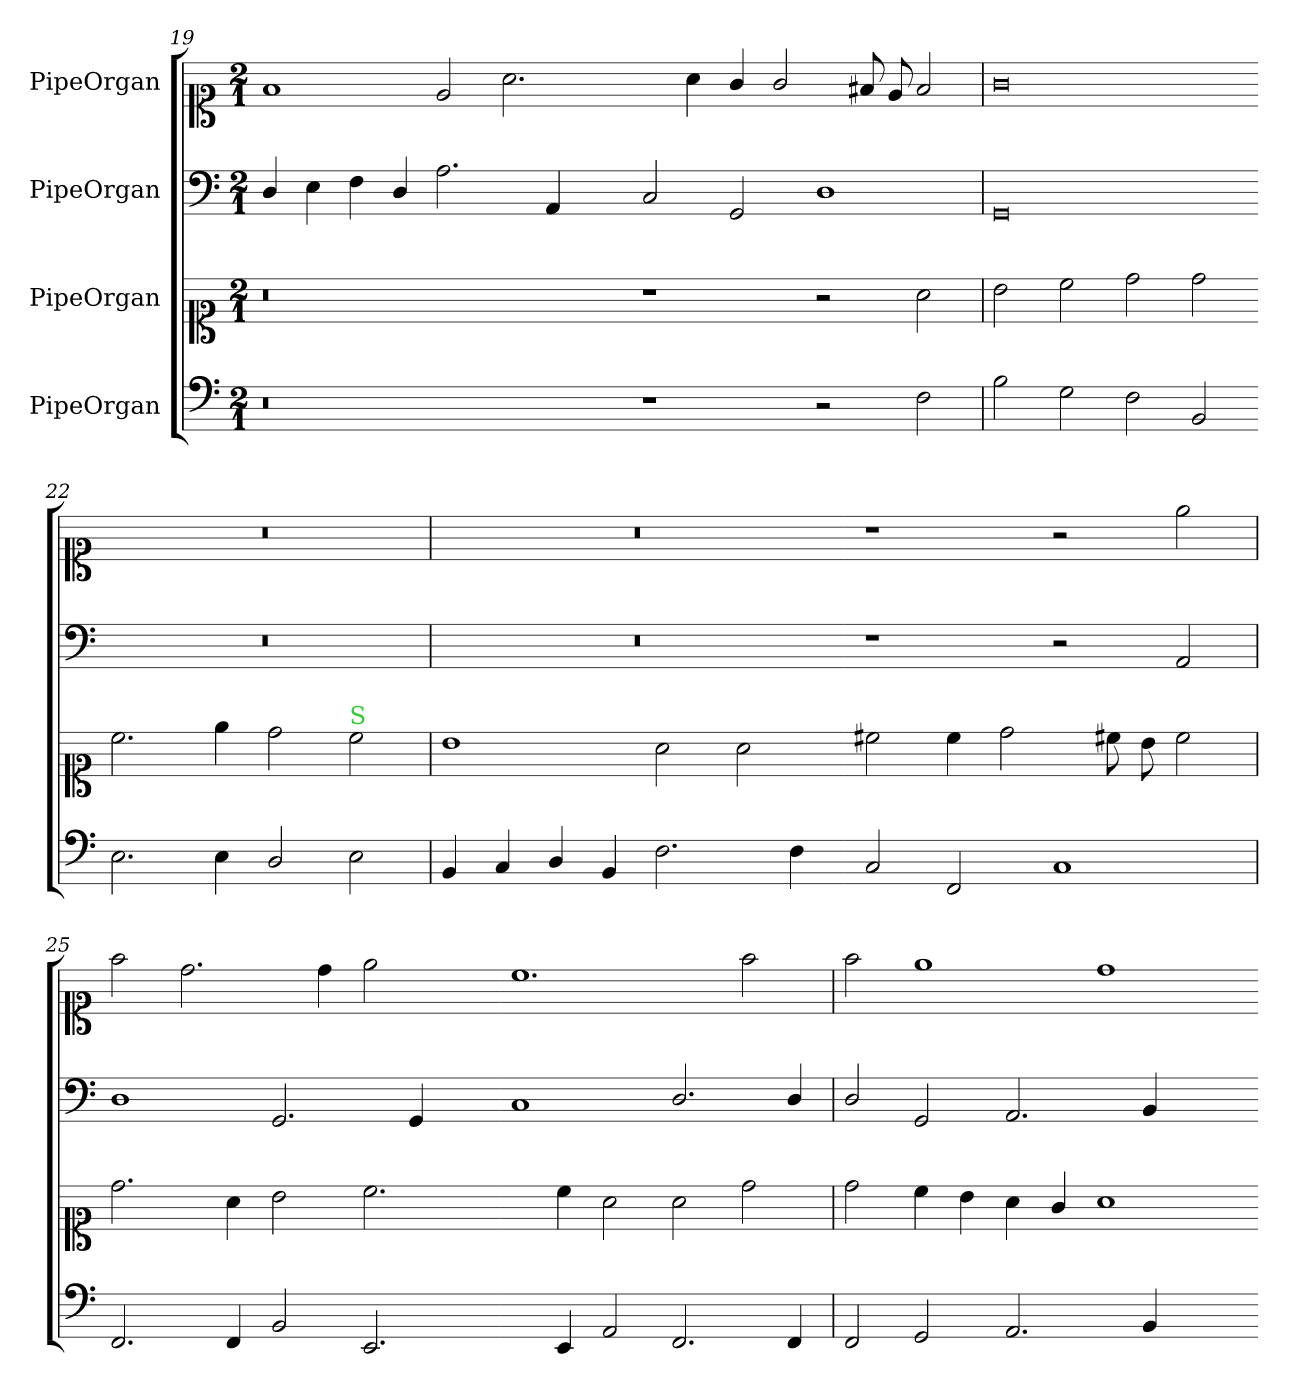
**kern	**kern	**kern	**kern
*part4	*part3	*part2	*part1
*staff4	*staff3	*staff2	*staff1
*I"PipeOrgan	*I"PipeOrgan	*I"PipeOrgan	*I"PipeOrgan
*clefF5	*clefC1	*clefF4	*clefC1
*k[]	*k[]	*k[]	*k[]
*M2/1	*M2/1	*M2/1	*M2/1
=19	=19	=19	=19
0r	0r	4D/	1f
.	.	4E\	.
.	.	4F\	.
.	.	4D/	.
.	.	2.A\	2e/
.	.	.	2.a\
.	.	4AA/	.
4ryy	4ryy	4ryy	.
=20-	=20-	=20-	=20-
1r	1r	2C/	4ryy
.	.	.	4a\
.	.	2GG/	4g/
.	.	.	2g/
2r	2r	1D	.
.	.	.	8f#X/
.	.	.	8e/
2D\	2a\	.	2f#/
=21	=21	=21	=21
2G\	2b\	0GG	0g
2E\	2cc\	.	.
2D\	2dd\	.	.
2GG/	2dd\	.	.
=22-	=22-	=22-	=22-
2.C\	2.cc\	0r	0r
4C\	4ee\	.	.
2BB/	2dd\	.	.
!	!LO:TX:a:color=limegreen:t=S	!	!
2C\	2cc\	.	.
=23	=23	=23	=23
4GG/	1b	0r	0r
4AA/	.	.	.
4BB/	.	.	.
4GG/	.	.	.
2.D\	2a\	.	.
.	2a\	.	.
4D\	.	.	.
=24-	=24-	=24-	=24-
2AA/	2cc#X\	1r	1r
2DD/	4cc#\	.	.
.	2dd\	.	.
1AA	.	2r	2r
.	8cc#X\	.	.
.	8b\	.	.
.	2cc#\	2AA/	2ee\
=25	=25	=25	=25
2.DD/	2.dd\	1D	2ff\
.	.	.	2.dd\
4DD/	4a\	.	.
2GG/	2b\	2.GG/	.
.	.	.	4dd\
2.CC/	2.cc\	.	2ee\
.	.	4GG/	.
.	.	4ryy	4ryy
=26-	=26-	=26-	=26-
4ryy	4ryy	1C	1.cc
4CC/	4cc\	.	.
2FF/	2a\	.	.
2.DD/	2a\	2.D/	.
.	2dd\	.	2ff\
4DD/	.	4D/	.
=27	=27	=27	=27
2DD/	2dd\	2D/	2ff\
2EE/	4cc\	2GG/	1ee
.	4b\	.	.
2.FF/	4a\	2.AA/	.
.	4g/	.	.
.	1a	.	1dd\
4GG/	.	4BB/	.
2ryy	.	2ryy	.
=-	=-	=-	=-
*-	*-	*-	*-
